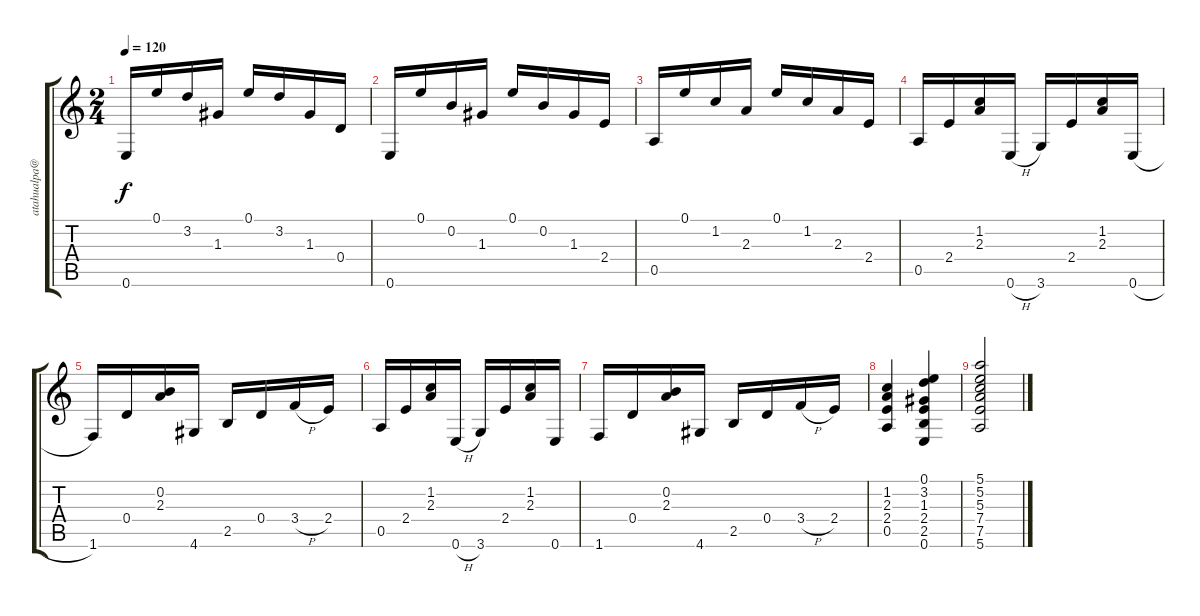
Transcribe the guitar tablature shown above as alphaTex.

\track ("" "atahualpa@") {instrument acousticguitarnylon}
\staff {score tabs}
\tuning (E4 B3 G3 D3 A2 E2) {hide}
\ts (2 4)
\tempo 120
\clef g2
\ks c
0.6.16{dy f} 0.1.16 3.2.16 1.3.16 0.1.16 3.2.16 1.3.16 0.4.16 |
0.6.16 0.1.16 0.2.16 1.3.16 0.1.16 0.2.16 1.3.16 2.4.16 |
0.5.16 0.1.16 1.2.16 2.3.16 0.1.16 1.2.16 2.3.16 2.4.16 |
0.5.16 2.4.16 (1.2 2.3).16 0.6{h}.16 3.6.16 2.4.16 (1.2 2.3).16 0.6{h}.16 |
1.6.16 0.4.16 (0.2 2.3).16 4.6.16 2.5.16 0.4.16 3.4{h}.16 2.4.16 |
0.5.16 2.4.16 (1.2 2.3).16 0.6{h}.16 3.6.16 2.4.16 (1.2 2.3).16 0.6.16 |
1.6.16 0.4.16 (0.2 2.3).16 4.6.16 2.5.16 0.4.16 3.4{h}.16 2.4.16 |
(1.2 2.3 2.4 0.5).4 (0.1 3.2 1.3 2.4 2.5 0.6).4 |
(5.1 5.2 5.3 7.4 7.5 5.6).2
